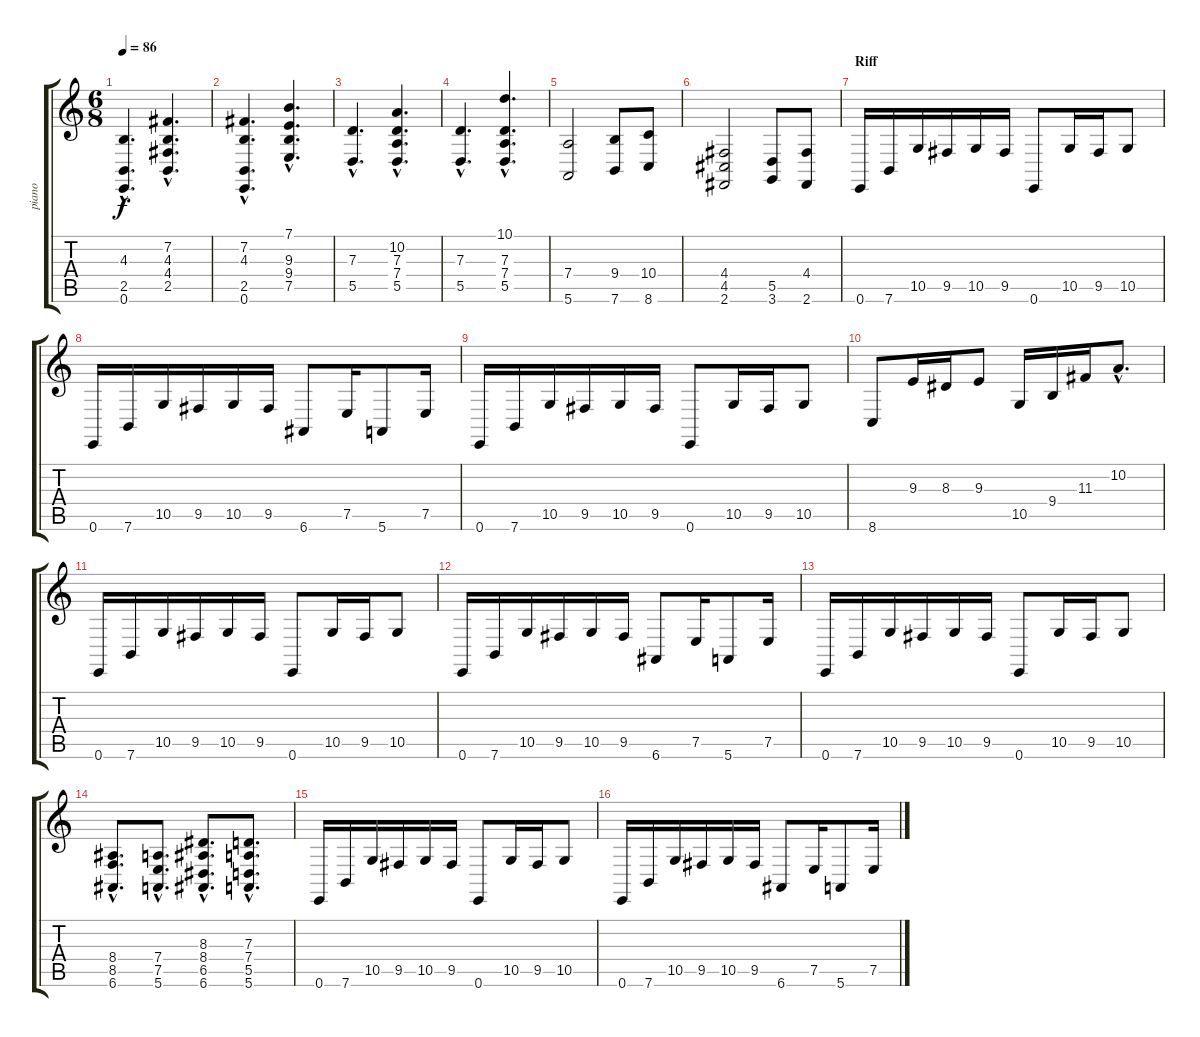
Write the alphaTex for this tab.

\track ("piano" "piano") {instrument acousticgrandpiano}
\staff {score tabs}
\tuning (E4 B3 G3 D3 A2 E2) {hide}
\ts (6 8)
\tempo 86
\clef g2
\ks c
(4.3{hac} 2.5{hac} 0.6{hac}).4{d dy f} (7.2{hac} 4.3{hac} 4.4{hac} 2.5{hac}).4{d} |
(7.2{hac} 4.3{hac} 2.5{hac} 0.6{hac}).4{d} (7.1{hac} 9.3{hac} 9.4{hac} 7.5{hac}).4{d} |
(7.3{hac} 5.5{hac}).4{d} (10.2{hac} 7.3{hac} 7.4{hac} 5.5{hac}).4{d} |
(7.3{hac} 5.5{hac}).4{d} (10.1{hac} 7.3{hac} 7.4{hac} 5.5{hac}).4{d} |
(7.4 5.6).2 (9.4 7.6).8 (10.4 8.6).8 |
(4.4 4.5 2.6).2 (5.5 3.6).8 (4.4 2.6).8 |
\section ("" "Riff")
0.6.16 7.6.16 10.5.16 9.5.16 10.5.16 9.5.16 0.6.8 10.5.16 9.5.16 10.5.8 |
0.6.16 7.6.16 10.5.16 9.5.16 10.5.16 9.5.16 6.6.8 7.5.16 5.6.8 7.5.16 |
0.6.16 7.6.16 10.5.16 9.5.16 10.5.16 9.5.16 0.6.8 10.5.16 9.5.16 10.5.8 |
8.6.8 9.3.16 8.3.16 9.3.8 10.5.16 9.4.16 11.3.16 10.2{hac}.8{d} |
0.6.16 7.6.16 10.5.16 9.5.16 10.5.16 9.5.16 0.6.8 10.5.16 9.5.16 10.5.8 |
0.6.16 7.6.16 10.5.16 9.5.16 10.5.16 9.5.16 6.6.8 7.5.16 5.6.8 7.5.16 |
0.6.16 7.6.16 10.5.16 9.5.16 10.5.16 9.5.16 0.6.8 10.5.16 9.5.16 10.5.8 |
(8.4{hac} 8.5{hac} 6.6{hac}).8{d} (7.4{hac} 7.5{hac} 5.6{hac}).8{d} (8.3{hac} 8.4{hac} 6.5{hac} 6.6{hac}).8{d} (7.3{hac} 7.4{hac} 5.5{hac} 5.6{hac}).8{d} |
0.6.16 7.6.16 10.5.16 9.5.16 10.5.16 9.5.16 0.6.8 10.5.16 9.5.16 10.5.8 |
0.6.16 7.6.16 10.5.16 9.5.16 10.5.16 9.5.16 6.6.8 7.5.16 5.6.8 7.5.16
